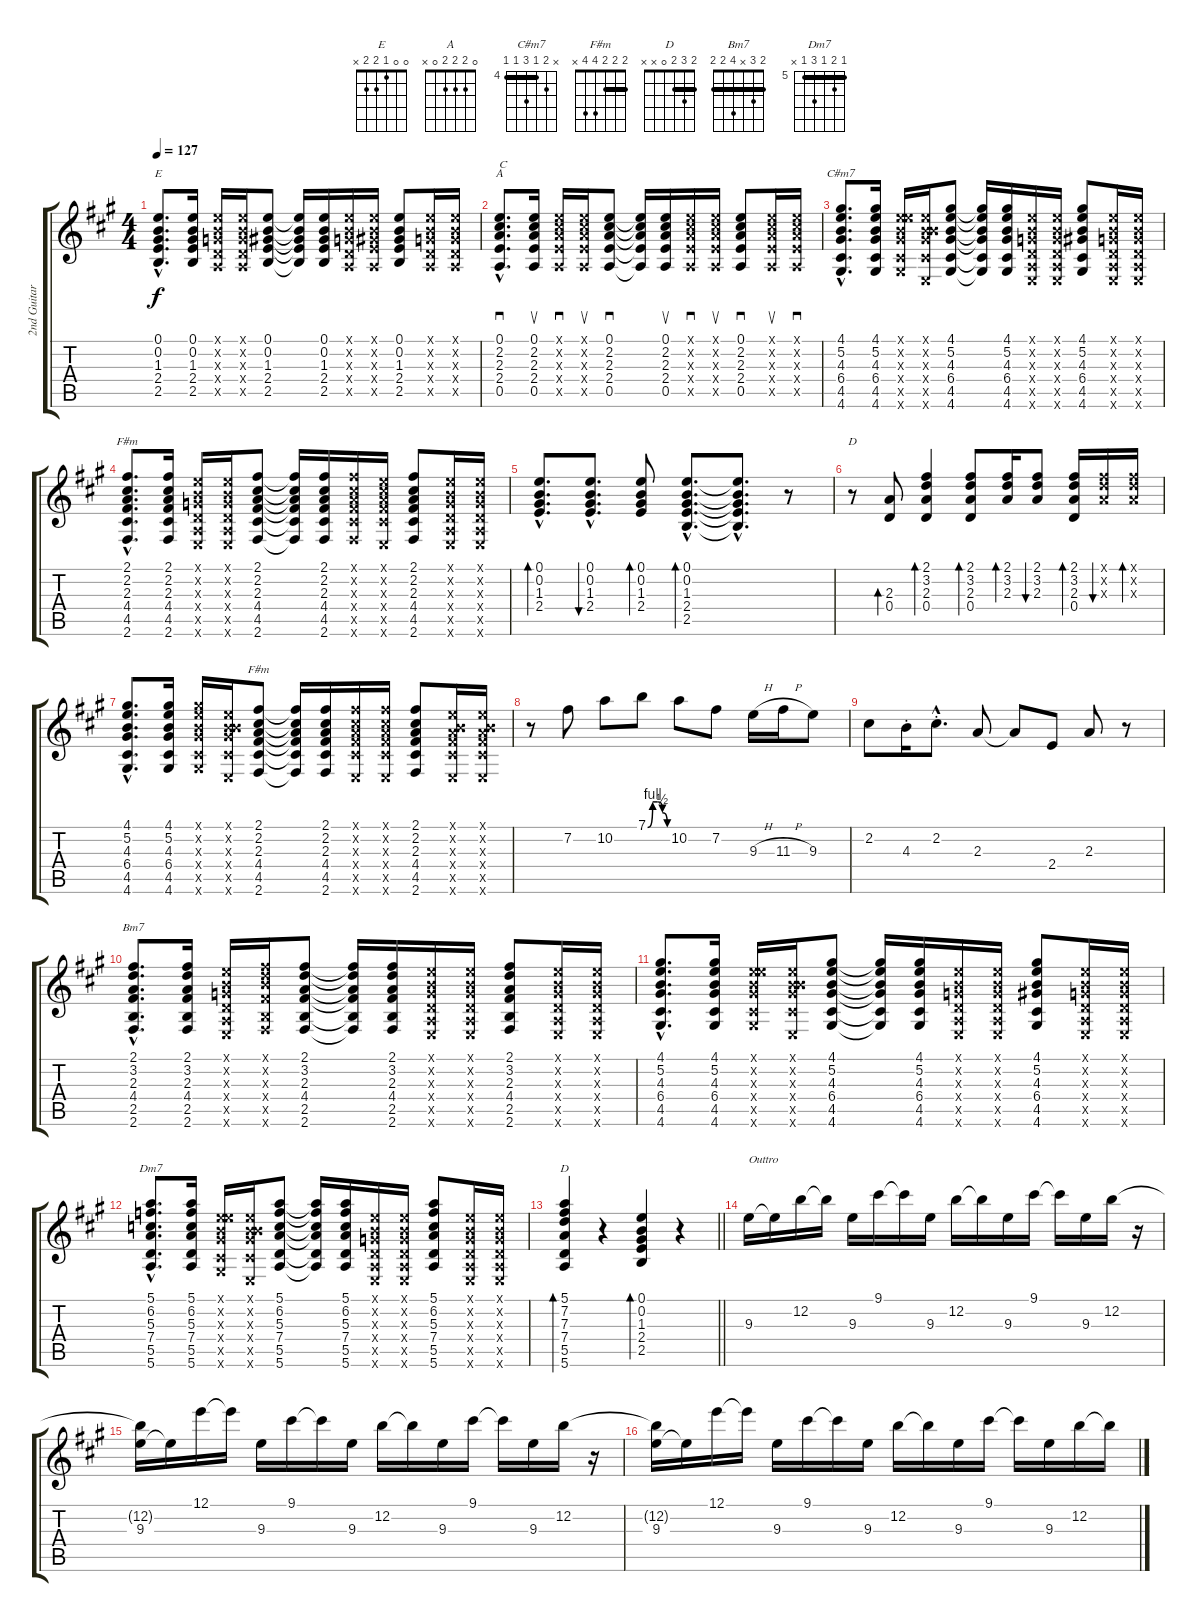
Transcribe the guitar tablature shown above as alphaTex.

\track ("2nd Guitar" "2nd Guitar") {instrument acousticguitarsteel}
\staff {score tabs}
\tuning (E4 B3 G3 D3 A2 E2) {hide}
\chord ("E" 0 0 1 2 2 x)
\chord ("A" 0 2 2 2 0 x)
\chord ("C#m7" x 5 4 6 4 4) {firstfret 4 barre 4}
\chord ("F#m" x 2 2 4 4 2) {barre 2}
\chord ("D" 2 3 2 0 x x) {barre 0}
\chord ("F#m" 2 2 2 4 4 x) {barre 2}
\chord ("Bm7" 2 3 x 4 2 2) {barre 2}
\chord ("Dm7" 5 6 5 7 5 x) {firstfret 5 barre 5}
\chord ("D" 2 3 2 0 x x) {barre 2}
\ts (4 4)
\tempo 127
\clef g2
\ks a
(0.1{hac} 0.2 1.3{hac} 2.4{hac} 2.5{hac}).8{d ch "E" dy f} (0.1 0.2 1.3 2.4 2.5).16 (0.1{x} 0.2{x} 0.3{x} 0.4{x} 0.5{x}).16 (0.1{x} 0.2{x} 0.3{x} 0.4{x} 0.5{x}).16 (0.1 0.2 1.3 2.4 2.5).8 (0.1{t} 0.2{t} 1.3{t} 2.4{t} 2.5{t}).16 (0.1 0.2 1.3 2.4 2.5).16 (0.1{x} 0.2{x} 0.3{x} 0.4{x} 0.5{x}).16 (0.1{x} 0.2{x} 1.3{x} 2.4{x} 0.5{x}).16 (0.1 0.2 1.3 2.4 2.5).8 (0.1{x} 0.2{x} 0.3{x} 0.4{x} 0.5{x}).16 (0.1{x} 0.2{x} 0.3{x} 0.4{x} 0.5{x}).16 |
(0.1{hac} 2.2 2.3{hac} 2.4{hac} 0.5{hac}).8{d sd ch "A" txt "C"} (0.1 2.2 2.3 2.4 0.5).16{su} (0.1{x} 2.2{x} 2.3{x} 2.4{x} 0.5{x}).16{sd} (0.1{x} 2.2{x} 2.3{x} 2.4{x} 0.5{x}).16{su} (0.1 2.2 2.3 2.4 0.5).8{sd} (0.1{t} 2.2{t} 2.3{t} 2.4{t} 0.5{t}).16 (0.1 2.2 2.3 2.4 0.5).16{su} (0.1{x} 2.2{x} 2.3{x} 2.4{x} 0.5{x}).16{sd} (0.1{x} 2.2{x} 2.3{x} 2.4{x} 0.5{x}).16{su} (0.1 2.2 2.3 2.4 0.5).8{sd} (0.1{x} 2.2{x} 2.3{x} 2.4{x} 0.5{x}).16{su} (0.1{x} 2.2{x} 2.3{x} 2.4{x} 0.5{x}).16{sd} |
(4.1{hac} 5.2 4.3{hac} 6.4{hac} 4.5{hac} 4.6{hac}).8{d ch "C#m7"} (4.1 5.2 4.3 6.4 4.5 4.6).16 (0.1{x} 5.2{x} 4.3{x} 6.4{x} 4.5{x} 4.6{x}).16 (0.1{x} 0.2{x} 4.3{x} 6.4{x} 4.5{x} 0.6{x}).16 (4.1 5.2 4.3 6.4 4.5 4.6).8 (4.1{t} 5.2{t} 4.3{t} 6.4{t} 4.5{t} 4.6{t}).16 (4.1 5.2 4.3 6.4 4.5 4.6).16 (0.1{x} 0.2{x} 0.3{x} 0.4{x} 0.5{x} 0.6{x}).16 (0.1{x} 0.2{x} 0.3{x} 0.4{x} 0.5{x} 0.6{x}).16 (4.1 5.2 4.3 6.4 4.5 4.6).8 (0.1{x} 0.2{x} 0.3{x} 0.4{x} 0.5{x} 0.6{x}).16 (0.1{x} 0.2{x} 0.3{x} 0.4{x} 0.5{x} 0.6{x}).16 |
(2.1{hac} 2.2 2.3{hac} 4.4{hac} 4.5{hac} 2.6{hac}).8{d ch "F#m"} (2.1 2.2 2.3 4.4 4.5 2.6).16 (0.1{x} 0.2{x} 0.3{x} 0.4{x} 0.5{x} 0.6{x}).16 (0.1{x} 0.2{x} 0.3{x} 0.4{x} 0.5{x} 0.6{x}).16 (2.1 2.2 2.3 4.4 4.5 2.6).8 (2.1{t} 2.2{t} 2.3{t} 4.4{t} 4.5{t} 2.6{t}).16 (2.1 2.2 2.3 4.4 4.5 2.6).16 (2.1{x} 2.2{x} 2.3{x} 4.4{x} 4.5{x} 2.6{x}).16 (0.1{x} 2.2{x} 2.3{x} 4.4{x} 4.5{x} 0.6{x}).16 (2.1 2.2 2.3 4.4 4.5 2.6).8 (0.1{x} 0.2{x} 0.3{x} 0.4{x} 0.5{x} 0.6{x}).16 (0.1{x} 0.2{x} 0.3{x} 0.4{x} 0.5{x} 0.6{x}).16 |
(0.1{hac} 0.2 1.3{hac} 2.4{hac}).8{d bd 60} (0.1{hac} 0.2 1.3{hac} 2.4{hac}).8{d bu 60} (0.1 0.2 1.3 2.4).8{bd 60} (0.1{hac} 0.2{hac} 1.3{hac} 2.4{hac} 2.5{hac}).8{d bd 60} (0.1{hac t} 0.2{hac t} 1.3{hac t} 2.4{hac t} 2.5{hac t}).8{d} r.8 |
r.8{ch "D"} (2.3 0.4).8{bd 60} (2.1 3.2 2.3 0.4).4{bd 60} (2.1 3.2 2.3 0.4).8{bd 60} (2.1 3.2 2.3).16{bd 60} (2.1 3.2 2.3).8{bu 60} (2.1 3.2 2.3 0.4).16{bd 60} (2.1{x} 3.2{x} 2.3{x}).16{bu 60} (2.1{x} 3.2{x} 2.3{x}).16{bd 60} |
(4.1{hac} 5.2 4.3{hac} 6.4{hac} 4.5{hac} 4.6{hac}).8{d} (4.1 5.2 4.3 6.4 4.5 4.6).16 (4.1{x} 5.2{x} 4.3{x} 6.4{x} 4.5{x} 4.6{x}).16 (0.1{x} 0.2{x} 4.3{x} 6.4{x} 4.5{x} 0.6{x}).16 (2.1 2.2 2.3 4.4 4.5 2.6).8{ch "F#m"} (2.1{t} 2.2{t} 2.3{t} 4.4{t} 4.5{t} 2.6{t}).16 (2.1 2.2 2.3 4.4 4.5 2.6).16 (2.1{x} 2.2{x} 2.3{x} 4.4{x} 4.5{x} 0.6{x}).16 (2.1{x} 2.2{x} 2.3{x} 4.4{x} 4.5{x} 0.6{x}).16 (2.1 2.2 2.3 4.4 4.5 2.6).8 (0.1{x} 0.2{x} 2.3{x} 4.4{x} 4.5{x} 0.6{x}).16 (0.1{x} 0.2{x} 2.3{x} 4.4{x} 4.5{x} 0.6{x}).16 |
r.8 7.2.8{volume 16} 10.2.8 7.1{be (custom 0 0 15 4 30 4 45 2 60 0)}.8 10.2.8 7.2.8 9.3{h}.16 11.3{h}.16 9.3.8 |
2.2.8 4.3{st}.16 2.2{hac st}.8{d} 2.3.8 2.3{t}.8 2.4.8 2.3.8 r.8 |
(2.1{hac} 3.2 2.3{hac} 4.4{hac} 2.5{hac} 2.6{hac}).8{d ch "Bm7"} (2.1 3.2 2.3 4.4 2.5 2.6).16 (0.1{x} 0.2{x} 0.3{x} 0.4{x} 0.5{x} 0.6{x}).16 (2.1{x} 3.2{x} 4.3{x} 4.4{x} 2.5{x} 2.6{x}).16 (2.1 3.2 2.3 4.4 2.5 2.6).8 (2.1{t} 3.2{t} 2.3{t} 4.4{t} 2.5{t} 2.6{t}).16 (2.1 3.2 2.3 4.4 2.5 2.6).16 (0.1{x} 0.2{x} 0.3{x} 0.4{x} 0.5{x} 0.6{x}).16 (0.1{x} 0.2{x} 0.3{x} 0.4{x} 0.5{x} 0.6{x}).16 (2.1 3.2 2.3 4.4 2.5 2.6).8 (0.1{x} 0.2{x} 0.3{x} 0.4{x} 0.5{x} 0.6{x}).16 (0.1{x} 0.2{x} 0.3{x} 0.4{x} 0.5{x} 0.6{x}).16 |
(4.1{hac} 5.2 4.3{hac} 6.4{hac} 4.5{hac} 4.6{hac}).8{d} (4.1 5.2 4.3 6.4 4.5 4.6).16 (0.1{x} 5.2{x} 4.3{x} 6.4{x} 4.5{x} 4.6{x}).16 (0.1{x} 0.2{x} 4.3{x} 6.4{x} 4.5{x} 0.6{x}).16 (4.1 5.2 4.3 6.4 4.5 4.6).8 (4.1{t} 5.2{t} 4.3{t} 6.4{t} 4.5{t} 4.6{t}).16 (4.1 5.2 4.3 6.4 4.5 4.6).16 (0.1{x} 0.2{x} 0.3{x} 0.4{x} 0.5{x} 0.6{x}).16 (0.1{x} 0.2{x} 0.3{x} 0.4{x} 0.5{x} 0.6{x}).16 (4.1 5.2 4.3 6.4 4.5 4.6).8 (0.1{x} 0.2{x} 0.3{x} 0.4{x} 0.5{x} 0.6{x}).16 (0.1{x} 0.2{x} 0.3{x} 0.4{x} 0.5{x} 0.6{x}).16 |
(5.1{hac} 6.2 5.3{hac} 7.4{hac} 5.5{hac} 5.6{hac}).8{d ch "Dm7"} (5.1 6.2 5.3 7.4 5.5 5.6).16 (0.1{x} 5.2{x} 4.3{x} 6.4{x} 4.5{x} 4.6{x}).16 (0.1{x} 0.2{x} 4.3{x} 6.4{x} 4.5{x} 0.6{x}).16 (5.1 6.2 5.3 7.4 5.5 5.6).8 (5.1{t} 6.2{t} 5.3{t} 7.4{t} 5.5{t} 5.6{t}).16 (5.1 6.2 5.3 7.4 5.5 5.6).16 (0.1{x} 0.2{x} 0.3{x} 0.4{x} 0.5{x} 0.6{x}).16 (0.1{x} 0.2{x} 0.3{x} 0.4{x} 0.5{x} 0.6{x}).16 (5.1 6.2 5.3 7.4 5.5 5.6).8 (0.1{x} 0.2{x} 0.3{x} 0.4{x} 0.5{x} 0.6{x}).16 (0.1{x} 0.2{x} 0.3{x} 0.4{x} 0.5{x} 0.6{x}).16 |
\barLineRight lightlight
(5.1 7.2 7.3 7.4 5.5 5.6).4{bd 60 ch "D"} r.4 (0.1 0.2 1.3 2.4 2.5).4{bd 60} r.4 |
9.3.16{txt "Outtro" volume 16} 9.3{t}.16 12.2.16 12.2{t}.16 9.3.16 9.1.16 9.1{t}.16 9.3.16 12.2.16 12.2{t}.16 9.3.16 9.1.16 9.1{t}.16 9.3.16 12.2.16 r.16 |
(12.2{t} 9.3).16 9.3{t}.16 12.1.16 12.1{t}.16 9.3.16 9.1.16 9.1{t}.16 9.3.16 12.2.16 12.2{t}.16 9.3.16 9.1.16 9.1{t}.16 9.3.16 12.2.16 r.16 |
(12.2{t} 9.3).16 9.3{t}.16 12.1.16 12.1{t}.16 9.3.16 9.1.16 9.1{t}.16 9.3.16 12.2.16 12.2{t}.16 9.3.16 9.1.16 9.1{t}.16 9.3.16 12.2.16 12.2{t}.16
